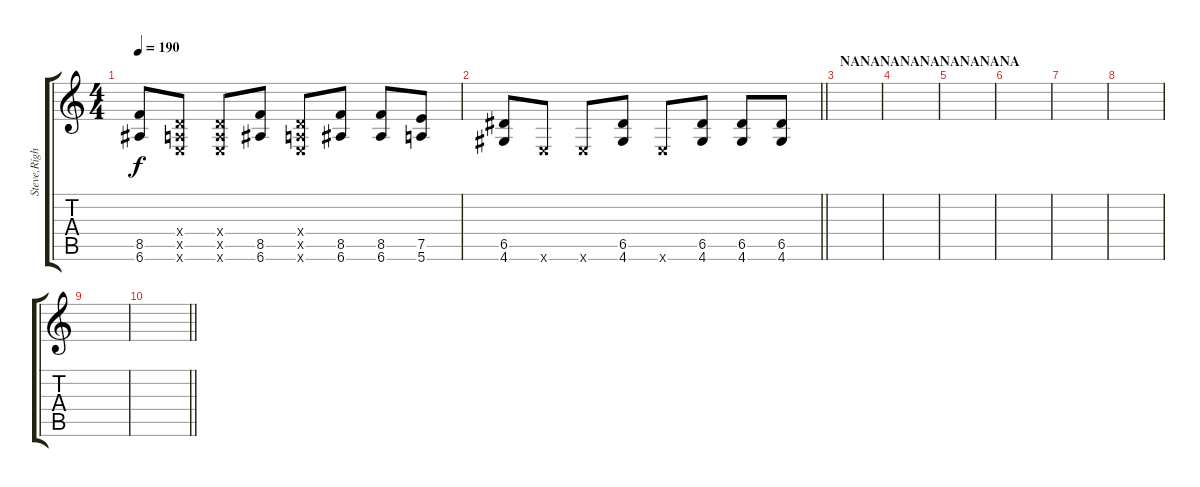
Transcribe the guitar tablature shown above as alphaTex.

\track ("Steve,Righ? Right" "Steve,Righ") {instrument distortionguitar}
\staff {score tabs}
\tuning (E4 B3 G3 D3 A2 E2) {hide}
\ts (4 4)
\tempo 190
\clef g2
\ks c
(8.5 6.6).8{dy f} (0.4{x} 0.5{x} 0.6{x}).8 (0.4{x} 0.5{x} 0.6{x}).8 (8.5 6.6).8 (0.4{x} 0.5{x} 0.6{x}).8 (8.5 6.6).8 (8.5 6.6).8 (7.5 5.6).8 |
\barLineRight lightlight
(6.5 4.6).8 0.6{x}.8 0.6{x}.8 (6.5 4.6).8 0.6{x}.8 (6.5 4.6).8 (6.5 4.6).8 (6.5 4.6).8 |
\section ("" "NANANANANANANANANA")
|
|
|
|
|
|
|
\barLineRight lightlight
